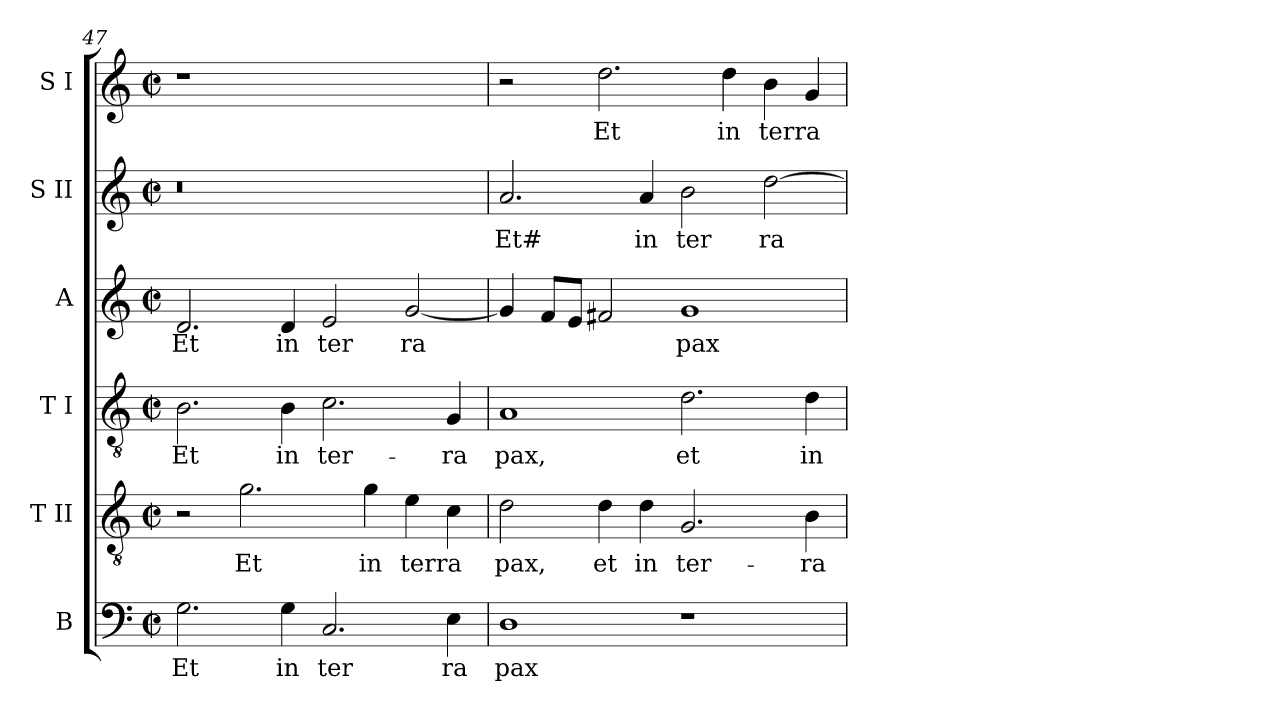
**kern	**text	**kern	**text	**kern	**text	**kern	**text	**kern	**text	**kern	**text
*part6	*part6	*part5	*part5	*part4	*part4	*part3	*part3	*part2	*part2	*part1	*part1
*staff6	*staff6	*staff5	*staff5	*staff4	*staff4	*staff3	*staff3	*staff2	*staff2	*staff1	*staff1
*I"B	*	*I"T II	*	*I"T I	*	*I"A	*	*I"S II	*	*I"S I	*
*I'B	*	*I'T II	*	*I'T I	*	*I'A	*	*I'S II	*	*I'S I	*
!!LO:PB:g=z
*clefF4	*	*clefGv2	*	*clefGv2	*	*clefG2	*	*clefG2	*	*clefG2	*
*k[]	*	*k[]	*	*k[]	*	*k[]	*	*k[]	*	*k[]	*
*C:	*	*C:	*	*C:	*	*C:	*	*C:	*	*C:	*
*M2/2	*	*M2/2	*	*M2/2	*	*M2/2	*	*M2/2	*	*M2/2	*
*met(c|)	*	*met(c|)	*	*met(c|)	*	*met(c|)	*	*met(c|)	*	*met(c|)	*
=47	=47	=47	=47	=47	=47	=47	=47	=47	=47	=47	=47
!	!LO:LY:b:cj	!	!	!	!LO:LY:b:cj	!	!LO:LY:b:cj	!	!	!	!
2.G\	Et	2r	.	2.B\	Et	2.d/	Et	0r	.	1r	.
!	!	!	!LO:LY:b:cj	!	!	!	!	!	!	!	!
.	.	2.g\	Et	.	.	.	.	.	.	.	.
!	!LO:LY:b:cj	!	!	!	!LO:LY:b:cj	!	!LO:LY:b:cj	!	!	!	!
4G\	in	.	.	4B\	in	4d/	in	.	.	.	.
!	!LO:LY:b:cj	!	!	!	!LO:LY:b:cj	!	!LO:LY:b:cj	!	!	!	!
2.C/	ter	.	.	2.c\	ter-	2e/	ter	.	.	1ryy	.
!	!	!	!LO:LY:b:cj	!	!	!	!	!	!	!	!
.	.	4g\	in	.	.	.	.	.	.	.	.
!	!	!	!LO:LY:b:cj	!	!	!	!LO:LY:b:cj	!	!	!	!
.	.	4e\	terra	.	.	[<2g/	ra	.	.	.	.
!	!LO:LY:b:cj	!	!LO:LY:b:cj	!	!LO:LY:b:cj	!	!	!	!	!	!
4E\	ra	4c\	.	4G/	-ra	.	.	.	.	.	.
=48	=48	=48	=48	=48	=48	=48	=48	=48	=48	=48	=48
!	!LO:LY:b:cj	!	!LO:LY:b:cj	!	!LO:LY:b:cj	!	!LO:LY:b:cj	!	!LO:LY:b:cj	!	!
1D	pax	2d\	pax,	1A	pax,	4g/]	.	2.a/	Et#	2r	.
!	!	!	!	!	!	!	!LO:LY:b:cj	!	!	!	!
.	.	.	.	.	.	8f/L	.	.	.	.	.
!	!	!	!	!	!	!	!LO:LY:b:cj	!	!	!	!
.	.	.	.	.	.	8e/J	.	.	.	.	.
!	!	!	!LO:LY:b:cj	!	!	!	!LO:LY:b:cj	!	!	!	!LO:LY:b:cj
.	.	4d\	et	.	.	2f#/	.	.	.	2.dd\	Et
!	!	!	!LO:LY:b:cj	!	!	!	!	!	!LO:LY:b:cj	!	!
.	.	4d\	in	.	.	.	.	4a/	in	.	.
!	!	!	!LO:LY:b:cj	!	!LO:LY:b:cj	!	!LO:LY:b:cj	!	!LO:LY:b:cj	!	!
1r	.	2.G/	ter-	2.d\	et	1g	pax	2b\	ter	.	.
!	!	!	!	!	!	!	!	!	!	!	!LO:LY:b:cj
.	.	.	.	.	.	.	.	.	.	4dd\	in
!	!	!	!	!	!	!	!	!	!LO:LY:b:cj	!	!LO:LY:b:cj
.	.	.	.	.	.	.	.	[>2dd\	ra	4b\	terra
!	!	!	!LO:LY:b:cj	!	!LO:LY:b:cj	!	!	!	!	!	!LO:LY:b:cj
.	.	4B\	-ra	4d\	in	.	.	.	.	4g/	.
=	=	=	=	=	=	=	=	=	=	=	=
*-	*-	*-	*-	*-	*-	*-	*-	*-	*-	*-	*-
